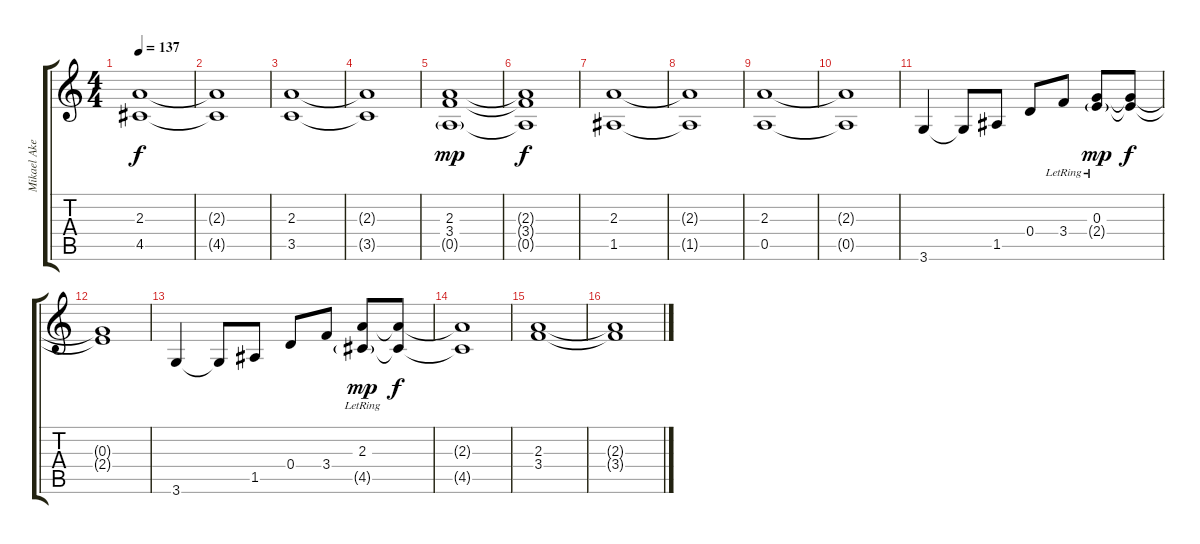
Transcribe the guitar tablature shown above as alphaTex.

\track ("Mikael Akerfeldt (Clean Jazz)" "Mikael Ake") {instrument electricguitarjazz}
\staff {score tabs}
\tuning (E4 B3 G3 D3 A2 E2) {hide}
\ts (4 4)
\tempo 137
\clef g2
\ks c
(2.3 4.5).1{dy f} |
(2.3{t} 4.5{t}).1 |
(2.3 3.5).1 |
(2.3{t} 3.5{t}).1 |
(2.3 3.4 0.5{g}).1{dy mp} |
(2.3{t} 3.4{t} 0.5{t}).1{dy f} |
(2.3 1.5).1 |
(2.3{t} 1.5{t}).1 |
(2.3 0.5).1 |
(2.3{t} 0.5{t}).1 |
3.6.4 3.6{t}.8 1.5.8 0.4.8 3.4{lr}.8 (0.3{lr} 2.4{g}).8{dy mp} (0.3{t} 2.4{t}).8{dy f} |
(0.3{t} 2.4{t}).1 |
3.6.4 3.6{t}.8 1.5.8 0.4.8 3.4.8 (2.3{lr} 4.5{g}).8{dy mp} (2.3{t} 4.5{t}).8{dy f} |
(2.3{t} 4.5{t}).1 |
(2.3 3.4).1 |
(2.3{t} 3.4{t}).1
